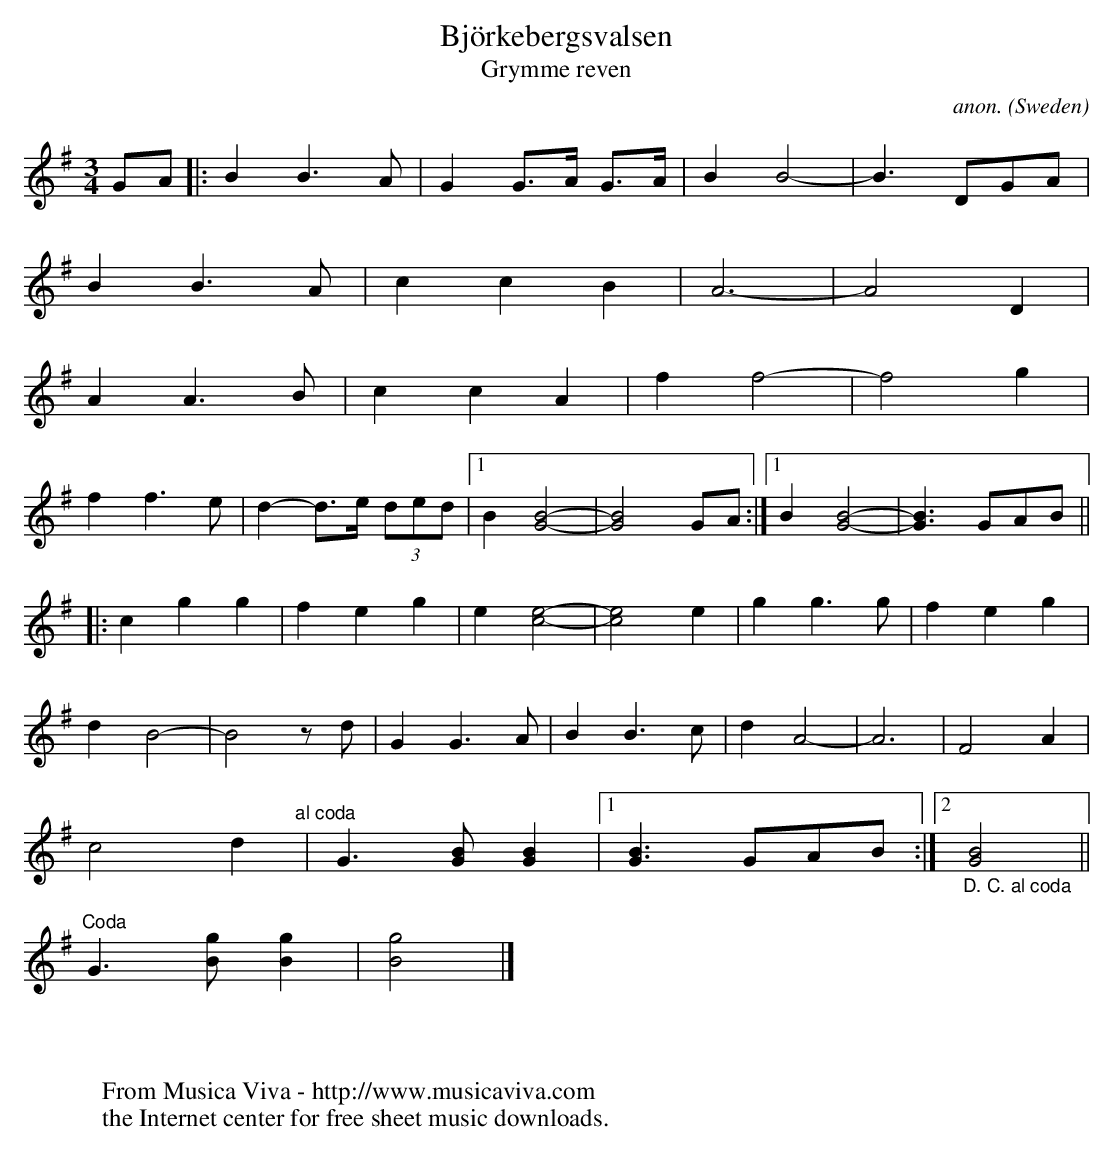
X:1
T:Bj\"orkebergsvalsen
T:Grymme reven
C:anon.
O:Sweden
M:3/4
L:1/8
K:G
GA|:B2B3A|G2G>A G>A|B2B4-|B3DGA|
B2B3A|c2c2B2|A6-|A4D2|
A2A3B|c2c2A2|f2f4-|f4g2|
f2f3e|d2-d>e (3ded|[1B2[G4-B4-]|[G4B4]GA:|[1B2[G4B4]-|[G3B3]GAB||
|:c2g2g2|f2e2g2|e2[c4e4]-|[c4e4]e2|g2g3g|f2e2g2|
d2B4-|B4 z d|G2G3A|B2B3c|d2A4-|A6|F4A2|
c4d2"^al coda"|G3[GB][G2B2]|[1[G3B3]GAB:|[2"_D. C. al coda"[G4B4]||
"^Coda"G3[Bg][B2g2]|[B4g4]|]
W:
W:
W:  From Musica Viva - http://www.musicaviva.com
W:  the Internet center for free sheet music downloads.
